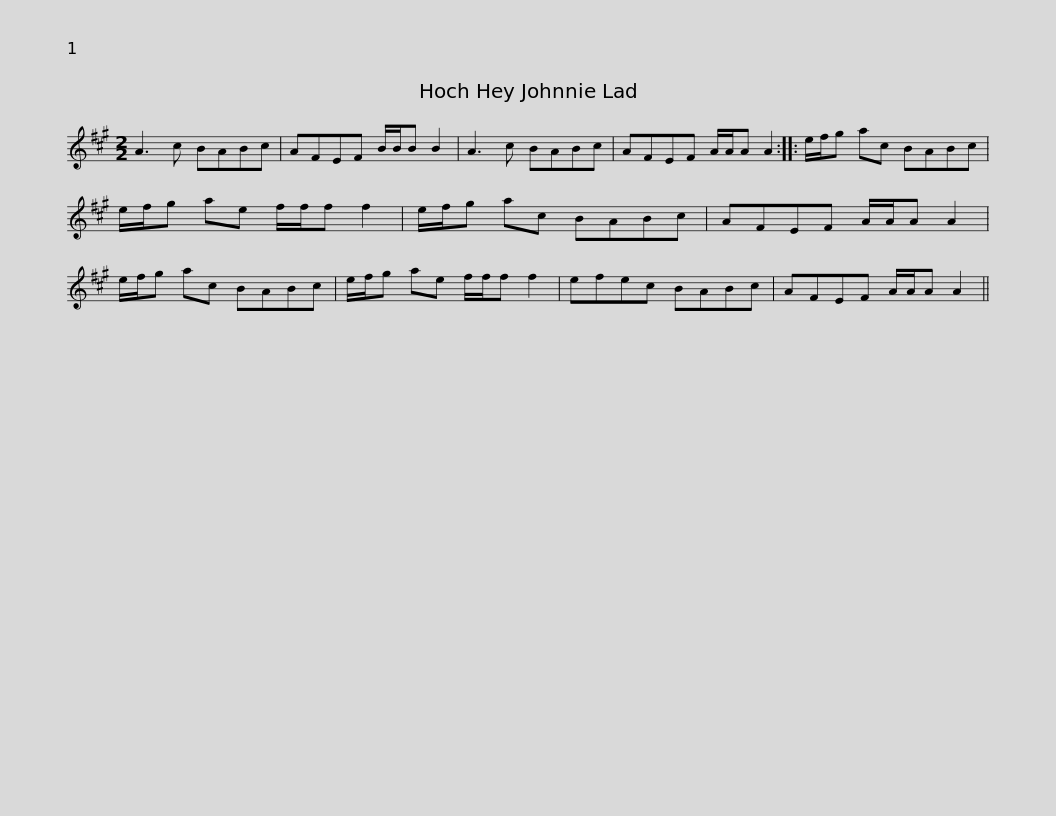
X:1
L:1/8
M:2/2
I:linebreak $
K:A
V:1 treble
V:1
 A3 c BABc | AFEF B/B/B B2 | A3 c BABc | AFEF A/A/A A2 :: e/f/g ac BABc |$ %5
 e/f/g ae f/f/f f2 | e/f/g ac BABc | AFEF A/A/A A2 | e/f/g ac BABc | e/f/g ae f/f/f f2 |$ %10
 efec BABc | AFEF A/A/A A2 || %12
